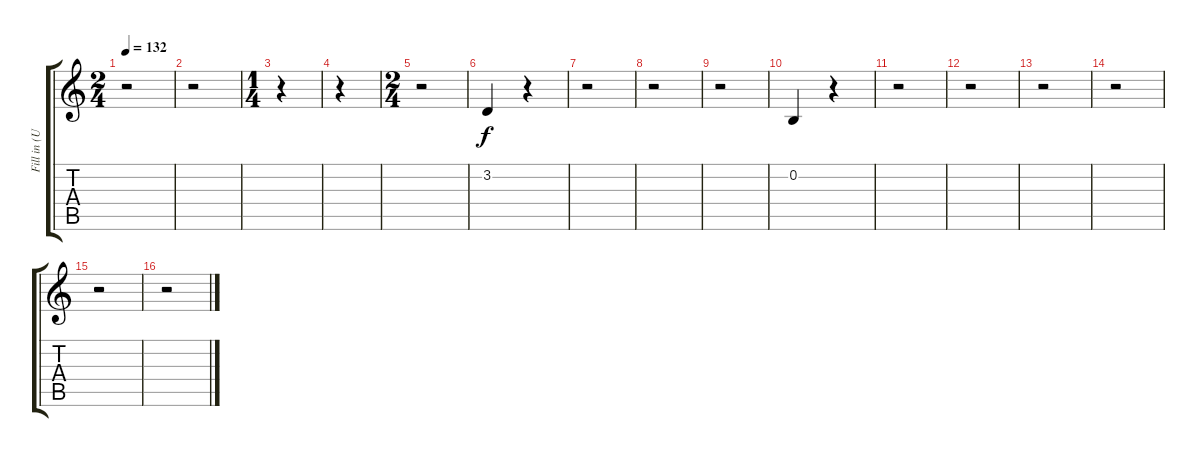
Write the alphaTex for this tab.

\track ("Fill in (Use Guitar)" "Fill in (U") {instrument tinklebell}
\staff {score tabs}
\tuning (E4 B3 G3 D3 A2 E2) {hide}
\ts (2 4)
\tempo 132
\clef g2
\ks c
r.2{dy f} |
r.2 |
\ts (1 4)
r.4 |
r.4 |
\ts (2 4)
r.2 |
3.2.4 r.4 |
r.2 |
r.2 |
r.2 |
0.2.4 r.4 |
r.2 |
r.2 |
r.2 |
r.2 |
r.2 |
r.2
